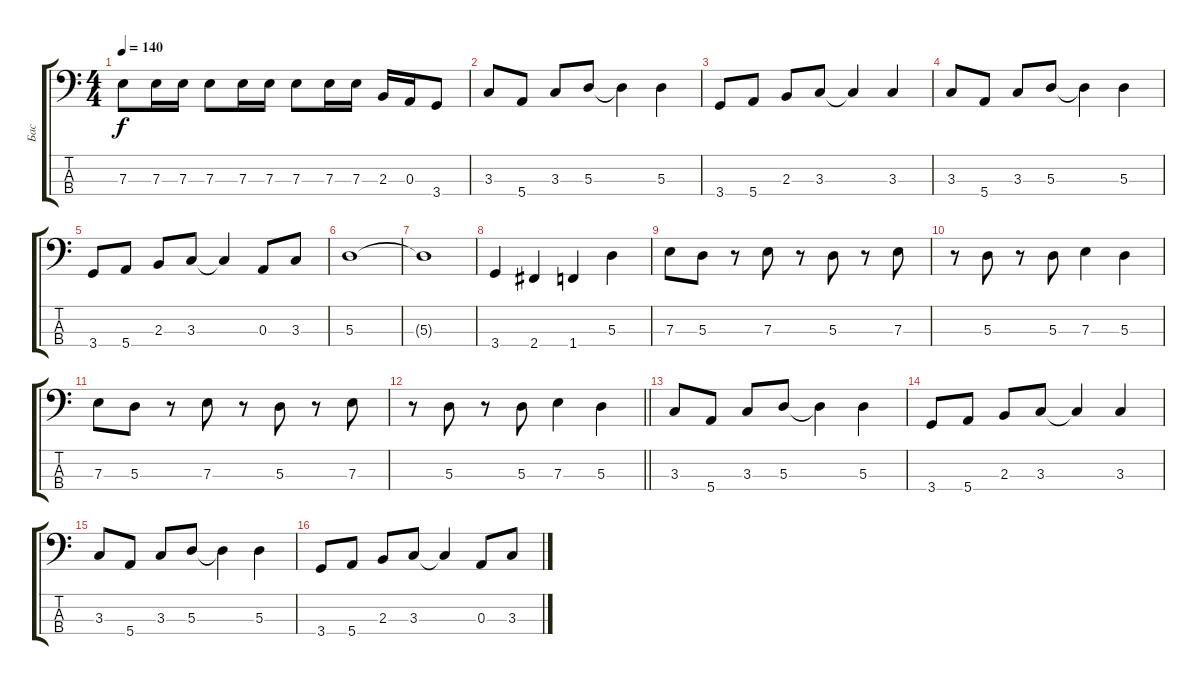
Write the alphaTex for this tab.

\track ("Бас" "Бас") {instrument electricbassfinger}
\staff {score tabs}
\tuning (G2 D2 A1 E1) {hide}
\ts (4 4)
\tempo 140
\clef f4
\ks c
7.3.8{dy f} 7.3.16 7.3.16 7.3.8 7.3.16 7.3.16 7.3.8 7.3.16 7.3.16 2.3.16 0.3.16 3.4.8 |
3.3.8 5.4.8 3.3.8 5.3.8 5.3{t}.4 5.3.4 |
3.4.8 5.4.8 2.3.8 3.3.8 3.3{t}.4 3.3.4 |
3.3.8 5.4.8 3.3.8 5.3.8 5.3{t}.4 5.3.4 |
3.4.8 5.4.8 2.3.8 3.3.8 3.3{t}.4 0.3.8 3.3.8 |
5.3.1 |
5.3{t}.1 |
3.4.4 2.4.4 1.4.4 5.3.4 |
7.3.8 5.3.8 r.8 7.3.8 r.8 5.3.8 r.8 7.3.8 |
r.8 5.3.8 r.8 5.3.8 7.3.4 5.3.4 |
7.3.8 5.3.8 r.8 7.3.8 r.8 5.3.8 r.8 7.3.8 |
\barLineRight lightlight
r.8 5.3.8 r.8 5.3.8 7.3.4 5.3.4 |
3.3.8 5.4.8 3.3.8 5.3.8 5.3{t}.4 5.3.4 |
3.4.8 5.4.8 2.3.8 3.3.8 3.3{t}.4 3.3.4 |
3.3.8 5.4.8 3.3.8 5.3.8 5.3{t}.4 5.3.4 |
3.4.8 5.4.8 2.3.8 3.3.8 3.3{t}.4 0.3.8 3.3.8
